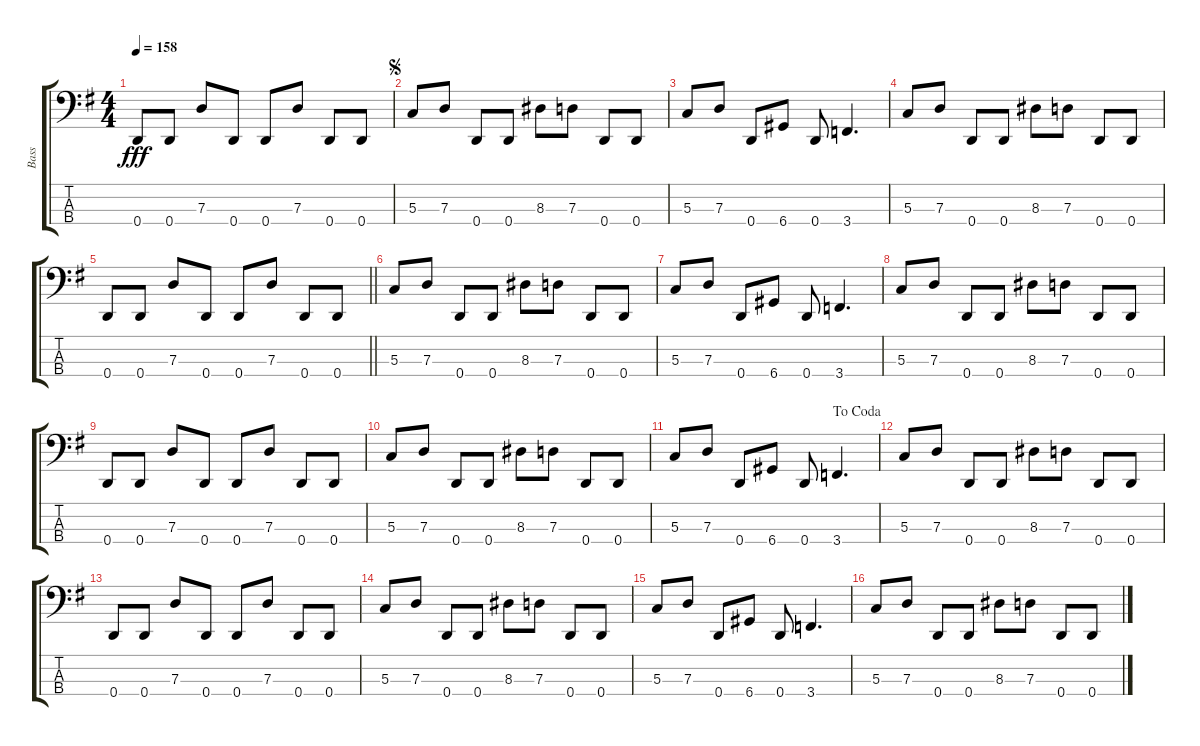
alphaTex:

\track ("Bass" "Bass") {instrument electricbasspick}
\staff {score tabs}
\tuning (F2 C2 G1 D1) {hide}
\ts (4 4)
\tempo 158
\clef f4
\ks g
0.4.8{dy fff} 0.4.8 7.3.8 0.4.8 0.4.8 7.3.8 0.4.8 0.4.8 |
\jump segno
5.3.8 7.3.8 0.4.8 0.4.8 8.3.8 7.3.8 0.4.8 0.4.8 |
5.3.8 7.3.8 0.4.8 6.4.8 0.4.8 3.4.4{d} |
5.3.8 7.3.8 0.4.8 0.4.8 8.3.8 7.3.8 0.4.8 0.4.8 |
\barLineRight lightlight
0.4.8 0.4.8 7.3.8 0.4.8 0.4.8 7.3.8 0.4.8 0.4.8 |
5.3.8 7.3.8 0.4.8 0.4.8 8.3.8 7.3.8 0.4.8 0.4.8 |
5.3.8 7.3.8 0.4.8 6.4.8 0.4.8 3.4.4{d} |
5.3.8 7.3.8 0.4.8 0.4.8 8.3.8 7.3.8 0.4.8 0.4.8 |
0.4.8 0.4.8 7.3.8 0.4.8 0.4.8 7.3.8 0.4.8 0.4.8 |
5.3.8 7.3.8 0.4.8 0.4.8 8.3.8 7.3.8 0.4.8 0.4.8 |
\jump dacoda
5.3.8 7.3.8 0.4.8 6.4.8 0.4.8 3.4.4{d} |
5.3.8 7.3.8 0.4.8 0.4.8 8.3.8 7.3.8 0.4.8 0.4.8 |
0.4.8 0.4.8 7.3.8 0.4.8 0.4.8 7.3.8 0.4.8 0.4.8 |
5.3.8 7.3.8 0.4.8 0.4.8 8.3.8 7.3.8 0.4.8 0.4.8 |
5.3.8 7.3.8 0.4.8 6.4.8 0.4.8 3.4.4{d} |
5.3.8 7.3.8 0.4.8 0.4.8 8.3.8 7.3.8 0.4.8 0.4.8
